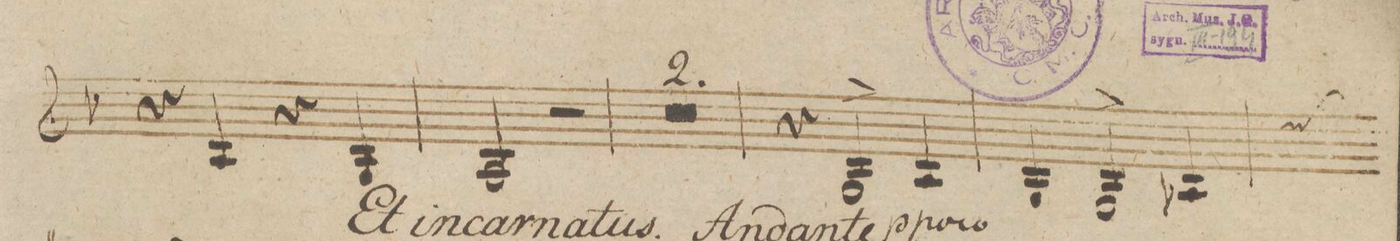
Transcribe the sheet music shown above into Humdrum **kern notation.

**kern	**dynam
*I"Violino 2do	*
*clefG2	*
*k[b-]	*
*met(c|)	*
*M2/2	*
4r	.
4A/	.
4r	.
4G/	.
=69	=69
2A/	.
2r	.
=70	=70
0r	.
=71	=71
=72	=72
4r	.
2G^>/	p
4A/	.
=73	=73
4G/	.
2G^>/	.
4A-X/	.
*custos:ee	*
=74	=74
*-	*-
